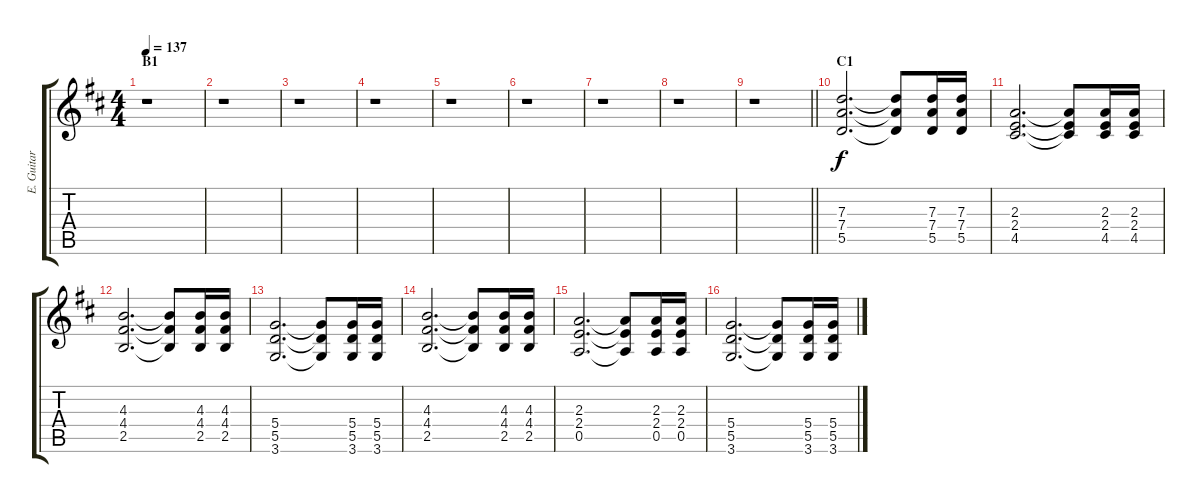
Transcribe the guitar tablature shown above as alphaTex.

\track ("E. Guitar IV" "E. Guitar ") {instrument overdrivenguitar}
\staff {score tabs}
\tuning (E4 B3 G3 D3 A2 E2) {hide}
\ts (4 4)
\section ("" "B1")
\tempo 137
\clef g2
\ks d
r.1{dy f} |
r.1 |
r.1 |
r.1 |
r.1 |
r.1 |
r.1 |
r.1 |
\barLineRight lightlight
r.1 |
\section ("" "C1")
(7.3 7.4 5.5).2{d} (7.3{t} 7.4{t} 5.5{t}).8 (7.3 7.4 5.5).16 (7.3 7.4 5.5).16 |
(2.3 2.4 4.5).2{d} (2.3{t} 2.4{t} 4.5{t}).8 (2.3 2.4 4.5).16 (2.3 2.4 4.5).16 |
(4.3 4.4 2.5).2{d} (4.3{t} 4.4{t} 2.5{t}).8 (4.3 4.4 2.5).16 (4.3 4.4 2.5).16 |
(5.4 5.5 3.6).2{d} (5.4{t} 5.5{t} 3.6{t}).8 (5.4 5.5 3.6).16 (5.4 5.5 3.6).16 |
(4.3 4.4 2.5).2{d} (4.3{t} 4.4{t} 2.5{t}).8 (4.3 4.4 2.5).16 (4.3 4.4 2.5).16 |
(2.3 2.4 0.5).2{d} (2.3{t} 2.4{t} 0.5{t}).8 (2.3 2.4 0.5).16 (2.3 2.4 0.5).16 |
(5.4 5.5 3.6).2{d} (5.4{t} 5.5{t} 3.6{t}).8 (5.4 5.5 3.6).16 (5.4 5.5 3.6).16
